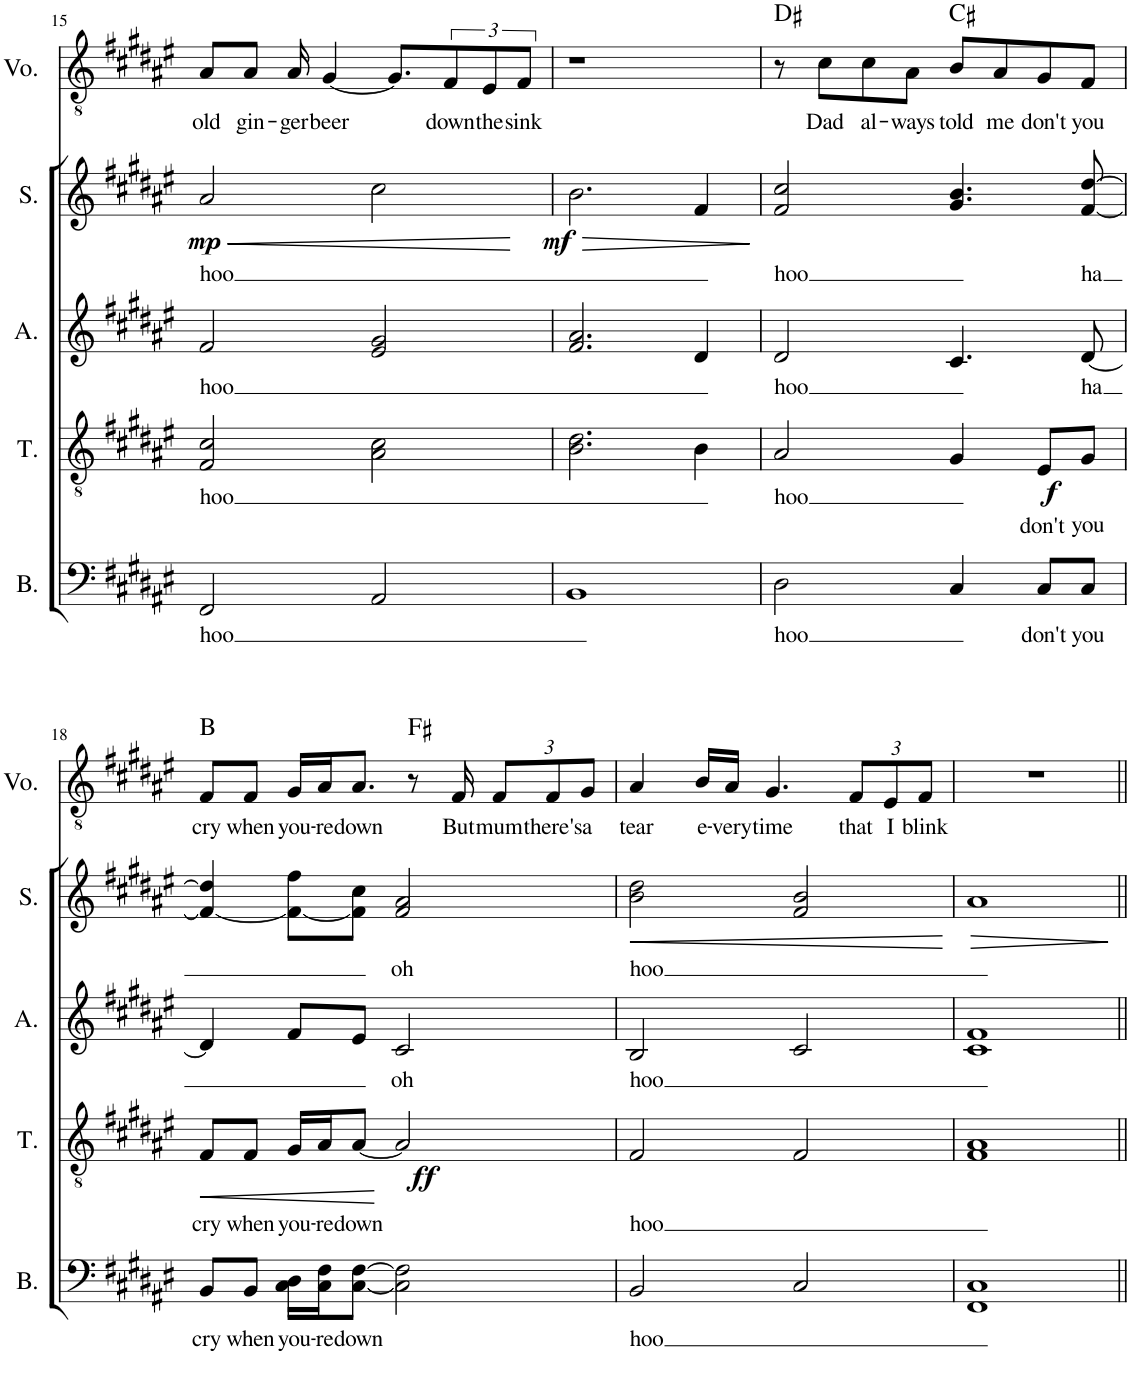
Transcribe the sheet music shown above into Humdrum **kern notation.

**kern	**text	**kern	**text	**dynam	**kern	**text	**text	**kern	**text	**dynam	**kern	**text	**text	**harte
*part5	*part5	*part4	*part4	*part4	*part3	*part3	*part3	*part2	*part2	*part2	*part1	*part1	*part1	*part1
*staff5	*staff5	*staff4	*staff4	*staff4	*staff3	*staff3	*staff3	*staff2	*staff2	*staff2	*staff1	*staff1	*staff1	*
*I"Bass	*	*I"Tenor	*	*	*I"Alto	*	*	*I"Soprano	*	*	*I"Voice	*	*	*
*I'B.	*	*I'T.	*	*	*I'A.	*	*	*I'S.	*	*	*I'Vo.	*	*	*
!!LO:PB:g=z
*clefF4	*	*clefGv2	*	*	*clefG2	*	*	*clefG2	*	*	*clefGv2	*	*	*
*k[f#c#g#d#a#e#]	*	*k[f#c#g#d#a#e#]	*	*	*k[f#c#g#d#a#e#]	*	*	*k[f#c#g#d#a#e#]	*	*	*k[f#c#g#d#a#e#]	*	*	*
*M4/4	*	*M4/4	*	*	*M4/4	*	*	*M4/4	*	*	*M4/4	*	*	*
=15	=15	=15	=15	=15	=15	=15	=15	=15	=15	=15	=15	=15	=15	=15
!	!LO:LY:b	!	!LO:LY:b	!	!	!LO:LY:b	!	!	!LO:LY:b	!LO:HP:b	!	!LO:LY:b	!LO:LY:b	!
!	!	!	!	!	!	!	!	!	!	!LO:DY:n=1:b	!	!	!	!
2FF#/	hoo	2F#/ 2c#/	hoo	.	2f#/	hoo	.	2a#/	hoo	< mp	8A#/L	old	a	.
!	!	!	!	!	!	!	!	!	!	!	!	!LO:LY:b	!	!
.	.	.	.	.	.	.	.	.	.	.	8A#/J	gin-	.	.
!	!	!	!	!	!	!	!	!	!	!	!	!LO:LY:b	!	!
.	.	.	.	.	.	.	.	.	.	.	16A#/	-ger	.	.
!	!	!	!	!	!	!	!	!	!	!	!	!LO:LY:b	!	!
.	.	.	.	.	.	.	.	.	.	.	[4G#/	beer	.	.
2AA#/	.	2A#\ 2c#\	.	.	2e#/ 2g#/	.	.	2cc#\	.	.	.	.	.	.
.	.	.	.	.	.	.	.	.	.	.	8.G#/L]	.	.	.
!	!	!	!	!	!	!	!	!	!	!	!	!LO:LY:b	!	!
.	.	.	.	.	.	.	.	.	.	.	12F#/	down	.	.
!	!	!	!	!	!	!	!	!	!	!	!	!LO:LY:b	!	!
.	.	.	.	.	.	.	.	.	.	.	12E#/	the	.	.
!	!	!	!	!	!	!	!	!	!	!	!	!LO:LY:b	!	!
.	.	.	.	.	.	.	.	.	.	.	12F#/J	sink	.	.
.	.	.	.	.	.	.	.	.	.	[	.	.	.	.
=16	=16	=16	=16	=16	=16	=16	=16	=16	=16	=16	=16	=16	=16	=16
!	!	!	!	!	!	!	!	!	!	!LO:HP:b	!	!	!	!
!	!	!	!	!	!	!	!	!	!	!LO:DY:n=1:b	!	!	!	!
1BB	.	2.B\ 2.d#\	.	.	2.f#/ 2.a#/	.	.	2.b\	.	> mf	1r	.	.	.
.	.	4B\	.	.	4d#/	.	.	4f#/	.	.	.	.	.	.
.	.	.	.	.	.	.	.	.	.	]	.	.	.	.
=17	=17	=17	=17	=17	=17	=17	=17	=17	=17	=17	=17	=17	=17	=17
!	!LO:LY:b	!	!LO:LY:b	!	!	!LO:LY:b	!	!	!LO:LY:b	!	!	!	!	!
2D#\	hoo	2A#/	hoo	.	2d#/	hoo	.	2f#/ 2cc#/	hoo	.	8r	.	.	D#:maj
!	!	!	!	!	!	!	!	!	!	!	!	!LO:LY:b	!	!
.	.	.	.	.	.	.	.	.	.	.	8c#\L	Dad	.	.
!	!	!	!	!	!	!	!	!	!	!	!	!LO:LY:b	!	!
.	.	.	.	.	.	.	.	.	.	.	8c#\	al-	.	.
!	!	!	!	!	!	!	!	!	!	!	!	!LO:LY:b	!	!
.	.	.	.	.	.	.	.	.	.	.	8A#\J	-ways	.	.
!	!	!	!	!	!	!	!	!	!	!	!	!LO:LY:b	!	!
4C#/	.	4G#/	.	.	4.c#/	.	.	4.g#/ 4.b/	.	.	8B/L	told	.	C#:maj
!	!	!	!	!	!	!	!	!	!	!	!	!LO:LY:b	!	!
.	.	.	.	.	.	.	.	.	.	.	8A#/	me	.	.
!	!LO:LY:b	!	!LO:LY:b	!LO:DY:b	!	!	!	!	!	!	!	!LO:LY:b	!	!
8C#/L	don't	8E#/L	don't	f	.	.	.	.	.	.	8G#/	don't	.	.
!	!LO:LY:b	!	!LO:LY:b	!	!	!LO:LY:b	!	!	!LO:LY:b	!	!	!LO:LY:b	!	!
8C#/J	you	8G#/J	you	.	[8d#/	ha	.	[8f#/ [8dd#/	ha	.	8F#/J	you	.	.
!!LO:LB:g=z
=18	=18	=18	=18	=18	=18	=18	=18	=18	=18	=18	=18	=18	=18	=18
!	!LO:LY:b	!	!LO:LY:b	!LO:HP:b	!	!	!	!	!	!	!	!LO:LY:b	!	!
8BB/L	cry	8F#/L	cry	<	4d#/]	.	.	4f#/_ 4dd#/]	.	.	8F#/L	cry	.	B:maj
!	!LO:LY:b	!	!LO:LY:b	!	!	!	!	!	!	!	!	!LO:LY:b	!	!
8BB/J	when	8F#/J	when	.	.	.	.	.	.	.	8F#/J	when	.	.
!	!LO:LY:b	!	!LO:LY:b	!	!	!	!	!	!	!	!	!LO:LY:b	!	!
16C#\ 16D#\LL	you-	16G#/LL	you-	.	8f#/L	.	.	8f#\_ 8ff#\L	.	.	16G#/LL	you-	.	.
!	!LO:LY:b	!	!LO:LY:b	!	!	!	!	!	!	!	!	!LO:LY:b	!	!
16C#\ 16F#\J	-re	16A#/J	-re	.	.	.	.	.	.	.	16A#/J	-re	.	.
!	!LO:LY:b	!	!LO:LY:b	!	!	!	!	!	!	!	!	!LO:LY:b	!	!
[8C#\ [8F#\J	down	[8A#/J	down	.	8e#/J	.	.	8f#\] 8cc#\J	.	.	8.A#/J	down	.	.
!	!	!	!	!LO:DY:b	!	!LO:LY:b	!LO:LY:b	!	!LO:LY:b	!	!	!	!	!
2C#\] 2F#\]	.	2A#/]	.	ff	2c#/	oh	a	2f#/ 2a#/	oh	.	.	.	.	.
.	.	.	.	.	.	.	.	.	.	.	8r	.	.	F#:maj
!	!	!	!	!	!	!	!	!	!	!	!	!LO:LY:b	!	!
.	.	.	.	.	.	.	.	.	.	.	16F#/	But	.	.
*	*	*	*	*	*	*	*	*	*	*	*Xbrackettup	*	*	*
!	!	!	!	!	!	!	!	!	!	!	!	!LO:LY:b	!	!
.	.	.	.	.	.	.	.	.	.	.	12F#/L	mum	.	.
!	!	!	!	!	!	!	!	!	!	!	!	!LO:LY:b	!	!
.	.	.	.	.	.	.	.	.	.	.	12F#/	there's	.	.
!	!	!	!	!	!	!	!	!	!	!	!	!LO:LY:b	!	!
.	.	.	.	.	.	.	.	.	.	.	12G#/J	a	.	.
.	.	.	.	[	.	.	.	.	.	.	.	.	.	.
=19	=19	=19	=19	=19	=19	=19	=19	=19	=19	=19	=19	=19	=19	=19
!	!LO:LY:b	!	!LO:LY:b	!	!	!LO:LY:b	!	!	!LO:LY:b	!LO:HP:b	!	!LO:LY:b	!	!
2BB/	hoo	2F#/	hoo	.	2B/	hoo	.	2b\ 2dd#\	hoo	<	4A#/	tear	.	.
!	!	!	!	!	!	!	!	!	!	!	!	!LO:LY:b	!	!
.	.	.	.	.	.	.	.	.	.	.	16B/LL	e-	.	.
!	!	!	!	!	!	!	!	!	!	!	!	!LO:LY:b	!	!
.	.	.	.	.	.	.	.	.	.	.	16A#/JJ	-very	.	.
!	!	!	!	!	!	!	!	!	!	!	!	!LO:LY:b	!	!
.	.	.	.	.	.	.	.	.	.	.	4.G#/	time	.	.
2C#/	.	2F#/	.	.	2c#/	.	.	2f#/ 2b/	.	.	.	.	.	.
!	!	!	!	!	!	!	!	!	!	!	!	!LO:LY:b	!	!
.	.	.	.	.	.	.	.	.	.	.	12F#/L	that	.	.
!	!	!	!	!	!	!	!	!	!	!	!	!LO:LY:b	!	!
.	.	.	.	.	.	.	.	.	.	.	12E#/	I	.	.
!	!	!	!	!	!	!	!	!	!	!	!	!LO:LY:b	!	!
.	.	.	.	.	.	.	.	.	.	.	12F#/J	blink	.	.
.	.	.	.	.	.	.	.	.	.	[	.	.	.	.
=20	=20	=20	=20	=20	=20	=20	=20	=20	=20	=20	=20	=20	=20	=20
!	!	!	!	!	!	!	!	!	!	!LO:HP:b	!	!	!	!
1FF# 1C#	.	1F# 1A#	.	.	1c# 1f#	.	.	1a#	.	>	1r	.	.	.
.	.	.	.	.	.	.	.	.	.	]	.	.	.	.
=||	=||	=||	=||	=||	=||	=||	=||	=||	=||	=||	=||	=||	=||	=||
*-	*-	*-	*-	*-	*-	*-	*-	*-	*-	*-	*-	*-	*-	*-
